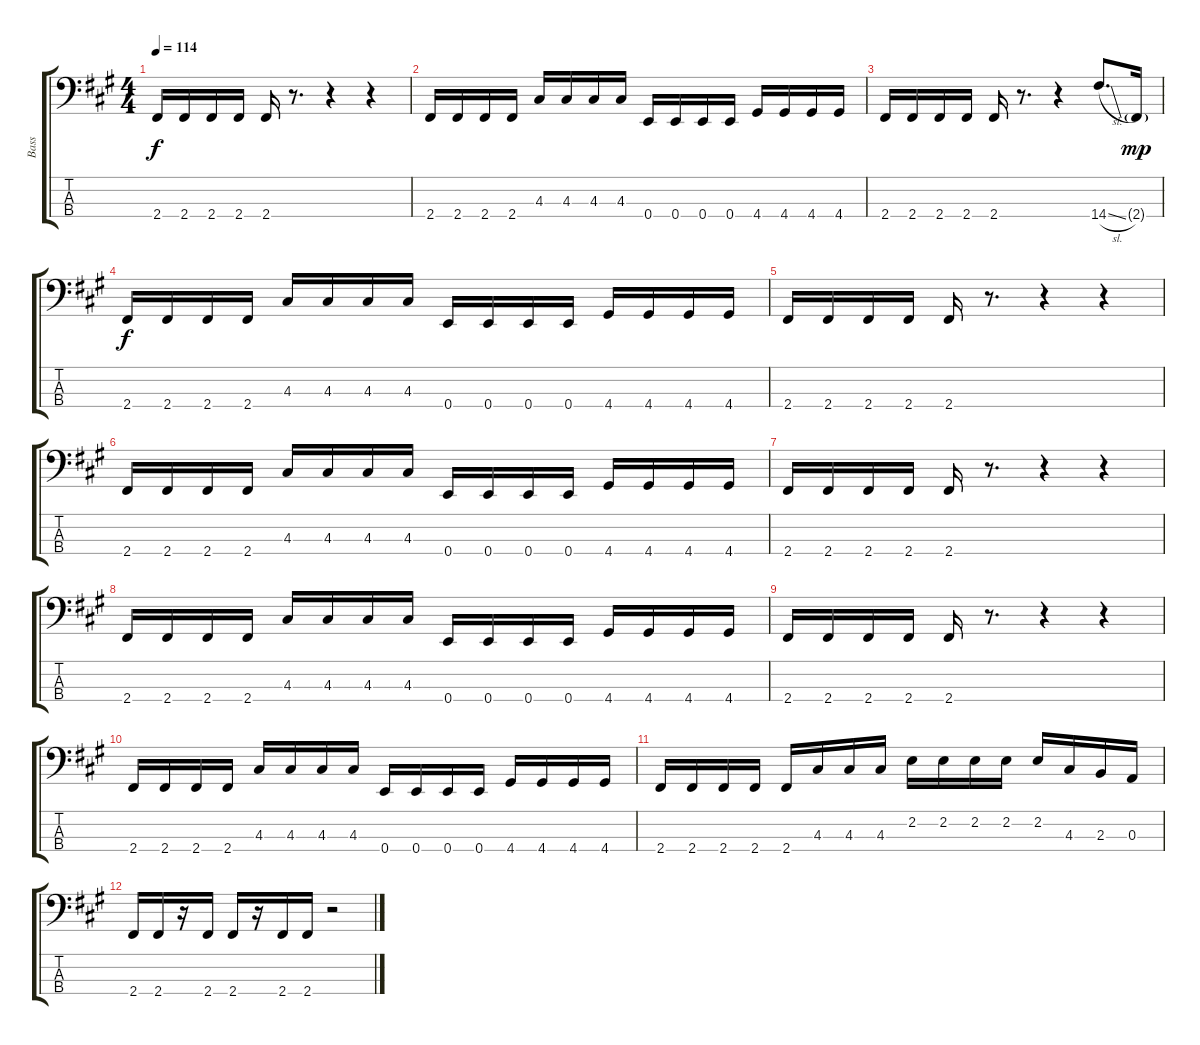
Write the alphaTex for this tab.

\track ("Bass" "Bass") {instrument electricbassfinger}
\staff {score tabs}
\tuning (G2 D2 A1 E1) {hide}
\ts (4 4)
\tempo 114
\clef f4
\ks a
2.4.16{dy f} 2.4.16 2.4.16 2.4.16 2.4.16 r.8{d} r.4 r.4 |
2.4.16 2.4.16 2.4.16 2.4.16 4.3.16 4.3.16 4.3.16 4.3.16 0.4.16 0.4.16 0.4.16 0.4.16 4.4.16 4.4.16 4.4.16 4.4.16 |
2.4.16 2.4.16 2.4.16 2.4.16 2.4.16 r.8{d} r.4 14.4{sl}.8{d} 2.4{g}.16{dy mp} |
2.4.16{dy f} 2.4.16 2.4.16 2.4.16 4.3.16 4.3.16 4.3.16 4.3.16 0.4.16 0.4.16 0.4.16 0.4.16 4.4.16 4.4.16 4.4.16 4.4.16 |
2.4.16 2.4.16 2.4.16 2.4.16 2.4.16 r.8{d} r.4 r.4 |
2.4.16 2.4.16 2.4.16 2.4.16 4.3.16 4.3.16 4.3.16 4.3.16 0.4.16 0.4.16 0.4.16 0.4.16 4.4.16 4.4.16 4.4.16 4.4.16 |
2.4.16 2.4.16 2.4.16 2.4.16 2.4.16 r.8{d} r.4 r.4 |
2.4.16 2.4.16 2.4.16 2.4.16 4.3.16 4.3.16 4.3.16 4.3.16 0.4.16 0.4.16 0.4.16 0.4.16 4.4.16 4.4.16 4.4.16 4.4.16 |
2.4.16 2.4.16 2.4.16 2.4.16 2.4.16 r.8{d} r.4 r.4 |
2.4.16 2.4.16 2.4.16 2.4.16 4.3.16 4.3.16 4.3.16 4.3.16 0.4.16 0.4.16 0.4.16 0.4.16 4.4.16 4.4.16 4.4.16 4.4.16 |
2.4.16 2.4.16 2.4.16 2.4.16 2.4.16 4.3.16 4.3.16 4.3.16 2.2.16 2.2.16 2.2.16 2.2.16 2.2.16 4.3.16 2.3.16 0.3.16 |
2.4.16 2.4.16 r.16 2.4.16 2.4.16 r.16 2.4.16 2.4.16 r.2
